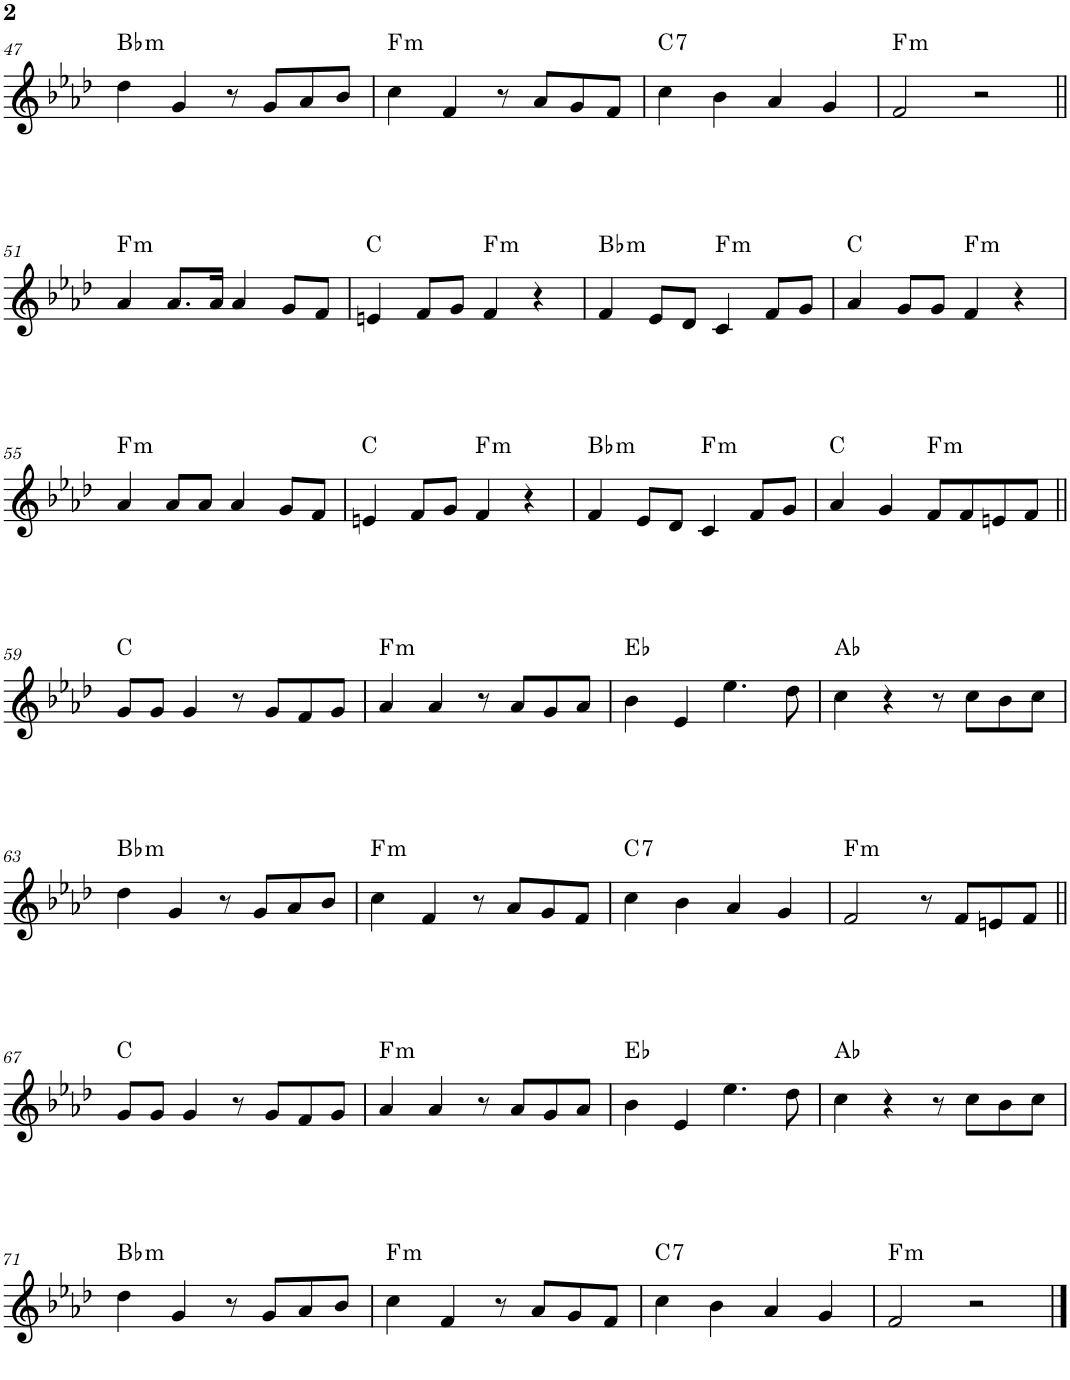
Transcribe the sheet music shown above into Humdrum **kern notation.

**kern	**harte
*part1	*part1
*staff1	*
*I"Piano	*
*I'Pno.	*
!!LO:PB:g=z
*clefG2	*
*k[b-e-a-d-]	*
*M4/4	*
=47	=47
!	!LO:H:kt=m
4dd-\	Bb:min
4g/	.
8r	.
8g/L	.
8a-/	.
8b-/J	.
=48	=48
!	!LO:H:kt=m
4cc\	F:min
4f/	.
8r	.
8a-/L	.
8g/	.
8f/J	.
=49	=49
!	!LO:H:kt=7
4cc\	C:7
4b-\	.
4a-/	.
4g/	.
=50	=50
!	!LO:H:kt=m
2f/	F:min
2r	.
!!LO:LB:g=z
=51||	=51||
!	!LO:H:kt=m
4a-/	F:min
8.a-/L	.
16a-/Jk	.
4a-/	.
8g/L	.
8f/J	.
=52	=52
4en/	C:maj
8f/L	.
8g/J	.
!	!LO:H:kt=m
4f/	F:min
4r	.
=53	=53
!	!LO:H:kt=m
4f/	Bb:min
8e-/L	.
8d-/J	.
!	!LO:H:kt=m
4c/	F:min
8f/L	.
8g/J	.
=54	=54
4a-/	C:maj
8g/L	.
8g/J	.
!	!LO:H:kt=m
4f/	F:min
4r	.
!!LO:LB:g=z
=55	=55
!	!LO:H:kt=m
4a-/	F:min
8a-/L	.
8a-/J	.
4a-/	.
8g/L	.
8f/J	.
=56	=56
4en/	C:maj
8f/L	.
8g/J	.
!	!LO:H:kt=m
4f/	F:min
4r	.
=57	=57
!	!LO:H:kt=m
4f/	Bb:min
8e-/L	.
8d-/J	.
!	!LO:H:kt=m
4c/	F:min
8f/L	.
8g/J	.
=58	=58
4a-/	C:maj
4g/	.
!	!LO:H:kt=m
8f/L	F:min
8f/	.
8en/	.
8f/J	.
!!LO:LB:g=z
=59||	=59||
8g/L	C:maj
8g/J	.
4g/	.
8r	.
8g/L	.
8f/	.
8g/J	.
=60	=60
!	!LO:H:kt=m
4a-/	F:min
4a-/	.
8r	.
8a-/L	.
8g/	.
8a-/J	.
=61	=61
4b-\	Eb:maj
4e-/	.
4.ee-\	.
8dd-\	.
=62	=62
4cc\	Ab:maj
4r	.
8r	.
8cc\L	.
8b-\	.
8cc\J	.
!!LO:LB:g=z
=63	=63
!	!LO:H:kt=m
4dd-\	Bb:min
4g/	.
8r	.
8g/L	.
8a-/	.
8b-/J	.
=64	=64
!	!LO:H:kt=m
4cc\	F:min
4f/	.
8r	.
8a-/L	.
8g/	.
8f/J	.
=65	=65
!	!LO:H:kt=7
4cc\	C:7
4b-\	.
4a-/	.
4g/	.
=66	=66
!	!LO:H:kt=m
2f/	F:min
8r	.
8f/L	.
8en/	.
8f/J	.
!!LO:LB:g=z
=67||	=67||
8g/L	C:maj
8g/J	.
4g/	.
8r	.
8g/L	.
8f/	.
8g/J	.
=68	=68
!	!LO:H:kt=m
4a-/	F:min
4a-/	.
8r	.
8a-/L	.
8g/	.
8a-/J	.
=69	=69
4b-\	Eb:maj
4e-/	.
4.ee-\	.
8dd-\	.
=70	=70
4cc\	Ab:maj
4r	.
8r	.
8cc\L	.
8b-\	.
8cc\J	.
!!LO:LB:g=z
=71	=71
!	!LO:H:kt=m
4dd-\	Bb:min
4g/	.
8r	.
8g/L	.
8a-/	.
8b-/J	.
=72	=72
!	!LO:H:kt=m
4cc\	F:min
4f/	.
8r	.
8a-/L	.
8g/	.
8f/J	.
=73	=73
!	!LO:H:kt=7
4cc\	C:7
4b-\	.
4a-/	.
4g/	.
=74	=74
!	!LO:H:kt=m
2f/	F:min
2r	.
==	==
*-	*-
